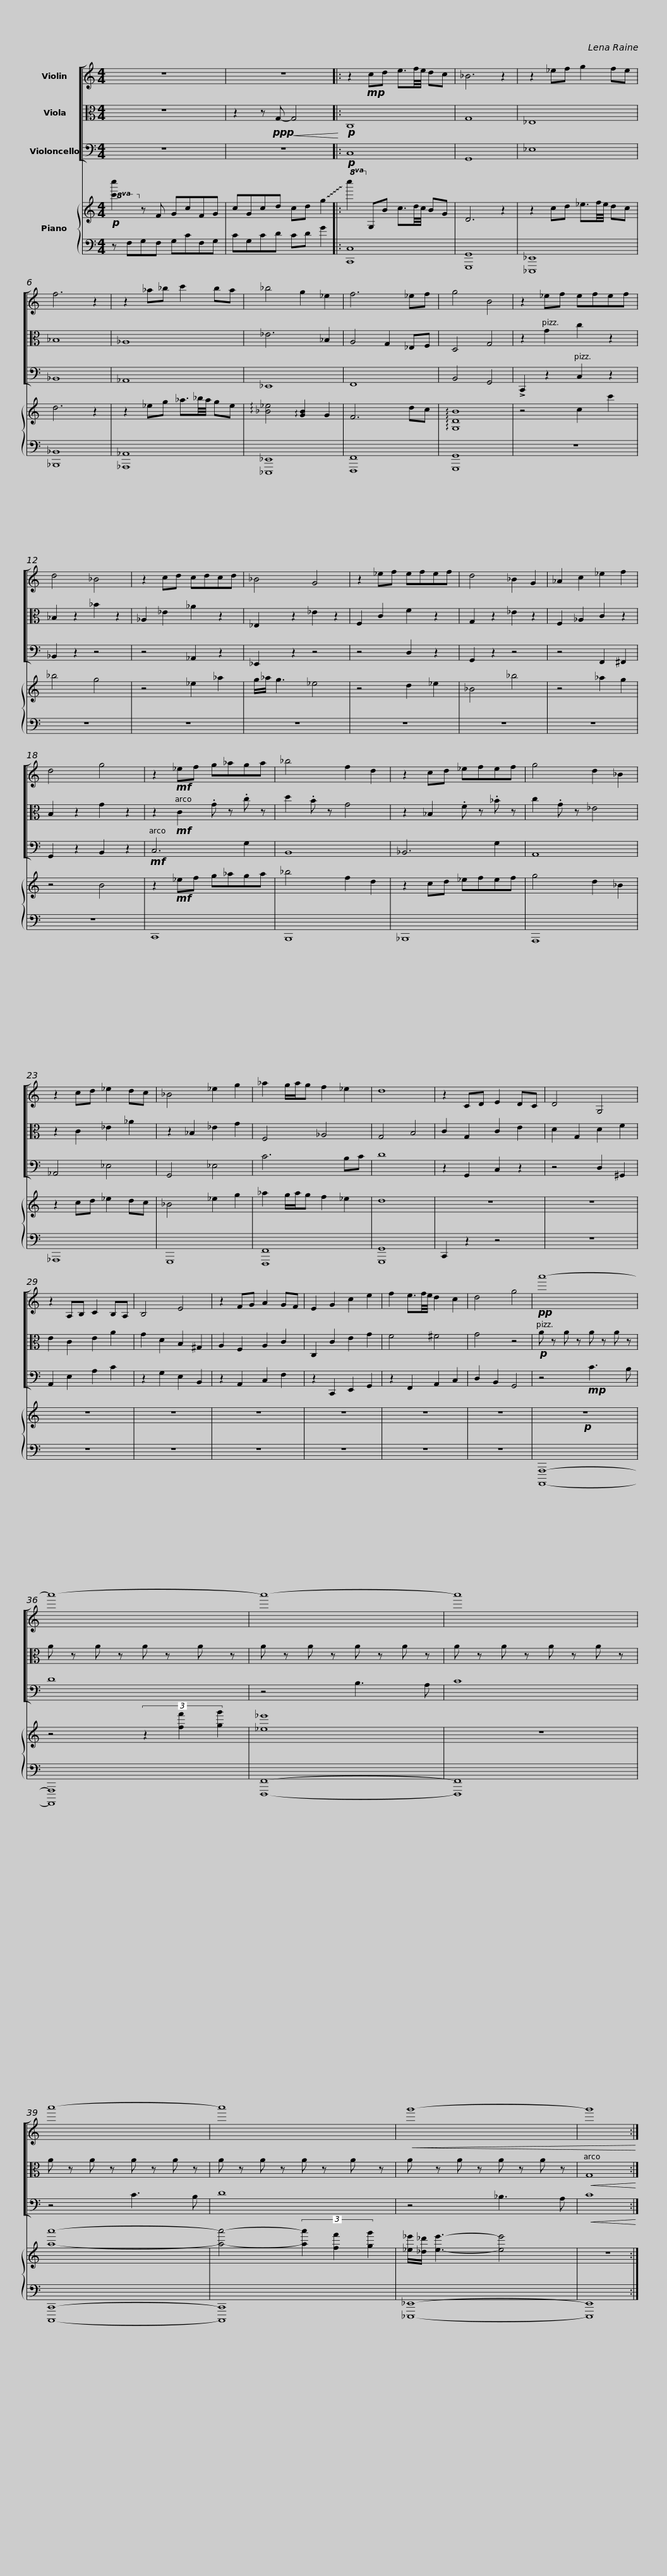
X:1
%%score [ 1 2 3 ] { 4 | 5 }
L:1/8
M:4/4
I:linebreak $
K:C
V:1 treble
V:2 alto
V:3 bass
V:4 treble
V:5 bass
V:1
 z8 | z8 |: z2!mp! cd e3/2f/4e/4 dc | _B6 z2 | z2 _ef g2 fe |$ %5
 f6 z2 | z2 _a_b c'2 ba | _b4 g2 _e2 | f6 _ef | g4 B4 | %10
 z2 _ef efef | d4 _B4 |$ z2 cd cdcd | _B4 G4 | z2 _ef efef | %15
 d4 _B2 G2 | _A2 c2 _e2 f2 | d4 g4 |$ z2!mf! _ef g_aga | _b4 f2 d2 | %20
 z2 cd _efef | g4 d2 _B2 | z2 cd _e2 dc | _B4 _e2 g2 |$ _a2 g/a/g f2 _e2 | %25
 d8 | z2 CD E2 DC | D4 G,4 | z2 A,B, C2 B,A, | B,4 E4 | %30
 z2 FG A2 GF |$ E2 G2 c2 e2 | f2 e3/2f/4e/4 d2 c2 | d4 g4 |!pp! a'8- | %35
 a'8- | a'8- |$ a'8 | a'8- | a'8 | %40
!<(! g'8- | g'8!<)! :| %42
V:2
 z8 | z2 z!ppp!!<(! G,- G,4!<)! |:!p! C,8 | G,8 | _E,8 |$ %5
 _B,8 | _A,8 | _E6 _B,2 | A,4 G,2 _E,F, | D,4 G,4 | %10
 z2 G2 c2 z2 | _B,2 z2 _B2 z2 |$ _A,2 _E2 _A2 z2 | _E,2 z2 _E2 z2 | F,2 C2 F2 z2 | %15
 G,2 z2 _E2 z2 | F,2 _A,2 C2 z2 | B,2 z2 G2 z2 |$ z2!mf! C2 .G z .c z | d2 .B z G4 | %20
 z2 _B,2 .F z ._B z | c2 .G z _E4 | z2 C2 _E2 _A2 | z2 _B,2 _E2 G2 |$ F,4 _A,4 | %25
 G,4 B,4 | C2 G,2 C2 E2 | D2 G,2 D2 F2 | E2 C2 E2 A2 | G2 D2 B,2 ^G,2 | %30
 A,2 F,2 A,2 C2 |$ C,2 C2 E2 G2 | F4 ^F4 | G4 z4 |!p! A z A z A z A z | %35
 A z A z A z A z | A z A z A z A z |$ A z A z A z A z | A z A z A z A z | A z A z A z A z | %40
 A z A z A z A z |!<(! G,8!<)! :| %42
V:3
 z8 | z8 |:!p! C,8 | G,,8 | _E,8 |$ %5
 _B,,8 | _A,,8 | _E,,8 | F,,8 | B,,4 G,,4 | %10
 !>!C,,2 z2 C,2 z2 | _B,,2 z2 z4 |$ z4 _A,,2 z2 | _E,,2 z2 z4 | z4 D,2 z2 | %15
 G,,2 z2 z4 | z4 F,,2 ^F,,2 | G,,2 z2 B,,2 z2 |$!mf! C,6 G,2 | B,,8 | %20
 _B,,6 G,2 | A,,8 | _A,,4 _E,4 | G,,4 _E,4 |$ C6 B,C | %25
 D8 | z2 G,,2 C,2 z2 | z4 D,2 ^G,,2 | A,,2 E,2 A,2 C2 | z2 G,2 E,2 B,,2 | %30
 z2 A,,2 C,2 F,2 |$ z2 C,,2 E,,2 G,,2 | z2 F,,2 A,,2 C,2 | D,2 B,,2 G,,4 | z4!mp! C3 B, | %35
 D8 | z4 B,3 A, |$ C8 | z4 C3 B, | D8 | %40
 z4 _B,3 A, |!<(! C8!<)! :| %42
V:4
!p!!8va(! [c'c'']2!8va)! z F GcFG | cGcd cd !~(!g2 |:!8va(! !~)!c''2!8va)! GB c3/2d/4c/4 BG | D6 z2 | z2 cd _e3/2f/4e/4 dc |$ %5
 d6 z2 | z2 _eg _a3/2_b/4a/4 ge | !arpeggio![_B_e]4 !arpeggio![GB]2 G2 | F6 dc | !arpeggio![G,DB]8 | %10
 z4 c2 c'2 | _b4 g4 |$ z4 _e2 _a2 | g/_a/ g3 _e4 | z4 d2 _e2 | %15
 _B4 _b4 | z4 _a2 g2 | z4 B4 |$ z2!mf! _ef g_aga | _b4 f2 d2 | %20
 z2 cd _efef | g4 d2 _B2 | z2 cd _e2 dc | _B4 _e2 g2 |$ _a2 g/a/g f2 _e2 | %25
 d8 | z8 | z8 | z8 | z8 | %30
 z8 |$ z8 | z8 | z8 |!p! z8 | %35
 z4 (3z2 [ff']2 [gg']2 | [_e_e']8 |$ z8 | [aa']8- | [aa']4- (3[aa']2 [ff']2 [gg']2 | %40
 [_e_e']/[_d_d']/ [ee']3- [ee']4 | z8 :| %42
V:5
 z F,G,F, G,CF,G, | CG,CD CD G2 |: [C,,C,]8 | [G,,,G,,]8 | [_E,,,_E,,]8 |$ %5
 [_B,,,_B,,]8 | [_A,,,_A,,]8 | [_E,,,_E,,]8 | [F,,,F,,]8 | [G,,,G,,]8 | %10
 z8 | z8 |$ z8 | z8 | z8 | %15
 z8 | z8 | z8 |$ C,,8 | B,,,8 | %20
 _B,,,8 | A,,,8 | _A,,,8 | G,,,8 |$ [F,,,F,,]8 | %25
 [G,,,G,,]8 | C,,2 z2 z4 | z8 | z8 | z8 | %30
 z8 |$ z8 | z8 | z8 | [A,,,,A,,,]8- | %35
 [A,,,,A,,,]8 | [F,,,F,,]8- |$ [F,,,F,,]8 | [C,,,C,,]8- | [C,,,C,,]8 | %40
 [_E,,,_E,,]8- | [E,,,E,,]8 :| %42
